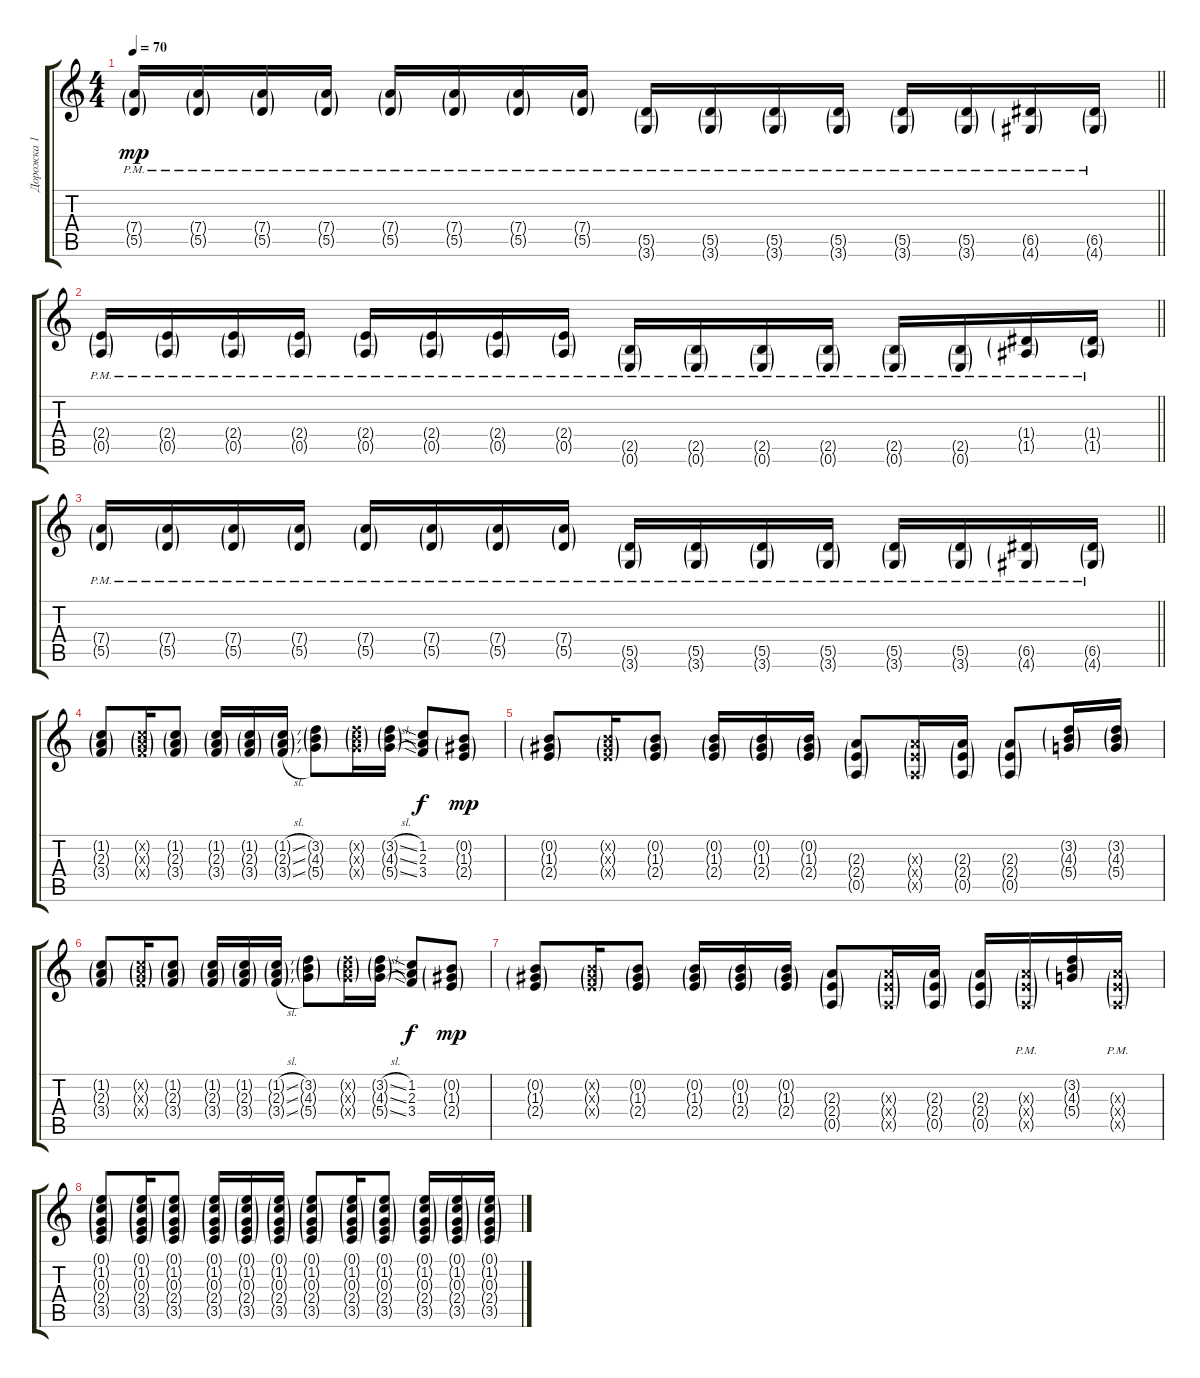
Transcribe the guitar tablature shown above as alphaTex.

\track ("Дорожка 1" "Дорожка 1") {instrument electricguitarclean}
\staff {score tabs}
\tuning (E4 B3 G3 D3 A2 E2) {hide}
\ts (4 4)
\tempo 70
\clef g2
\barLineRight lightlight
\ks c
(7.4{g pm} 5.5{g pm}).16{dy mp} (7.4{g pm} 5.5{g pm}).16 (7.4{g pm} 5.5{g pm}).16 (7.4{g pm} 5.5{g pm}).16 (7.4{g pm} 5.5{g pm}).16 (7.4{g pm} 5.5{g pm}).16 (7.4{g pm} 5.5{g pm}).16 (7.4{g pm} 5.5{g pm}).16 (5.5{g pm} 3.6{g pm}).16 (5.5{g pm} 3.6{g pm}).16 (5.5{g pm} 3.6{g pm}).16 (5.5{g pm} 3.6{g pm}).16 (5.5{g pm} 3.6{g pm}).16 (5.5{g pm} 3.6{g pm}).16 (6.5{g pm} 4.6{g pm}).16 (6.5{g pm} 4.6{g pm}).16 |
\barLineRight lightlight
(2.4{g pm} 0.5{g pm}).16 (2.4{g pm} 0.5{g pm}).16 (2.4{g pm} 0.5{g pm}).16 (2.4{g pm} 0.5{g pm}).16 (2.4{g pm} 0.5{g pm}).16 (2.4{g pm} 0.5{g pm}).16 (2.4{g pm} 0.5{g pm}).16 (2.4{g pm} 0.5{g pm}).16 (2.5{g pm} 0.6{g pm}).16 (2.5{g pm} 0.6{g pm}).16 (2.5{g pm} 0.6{g pm}).16 (2.5{g pm} 0.6{g pm}).16 (2.5{g pm} 0.6{g pm}).16 (2.5{g pm} 0.6{g pm}).16 (1.4{g pm} 1.5{g pm}).16 (1.4{g pm} 1.5{g pm}).16 |
\barLineRight lightlight
(7.4{g pm} 5.5{g pm}).16 (7.4{g pm} 5.5{g pm}).16 (7.4{g pm} 5.5{g pm}).16 (7.4{g pm} 5.5{g pm}).16 (7.4{g pm} 5.5{g pm}).16 (7.4{g pm} 5.5{g pm}).16 (7.4{g pm} 5.5{g pm}).16 (7.4{g pm} 5.5{g pm}).16 (5.5{g pm} 3.6{g pm}).16 (5.5{g pm} 3.6{g pm}).16 (5.5{g pm} 3.6{g pm}).16 (5.5{g pm} 3.6{g pm}).16 (5.5{g pm} 3.6{g pm}).16 (5.5{g pm} 3.6{g pm}).16 (6.5{g pm} 4.6{g pm}).16 (6.5{g pm} 4.6{g pm}).16 |
(1.2{g} 2.3{g} 3.4{g}).8 (1.2{g x} 2.3{g x} 3.4{g x}).16 (1.2{g} 2.3{g} 3.4{g}).8 (1.2{g} 2.3{g} 3.4{g}).16 (1.2{g} 2.3{g} 3.4{g}).16 (1.2{sl g} 2.3{sl g} 3.4{sl g}).16 (3.2{g} 4.3{g} 5.4{g}).8 (3.2{g x} 4.3{g x} 5.4{g x}).16 (3.2{sl g} 4.3{sl g} 5.4{sl g}).16 (1.2 2.3 3.4).8{dy f} (0.2{g} 1.3{g} 2.4{g}).8{dy mp} |
(0.2{g} 1.3{g} 2.4{g}).8 (0.2{g x} 1.3{g x} 2.4{g x}).16 (0.2{g} 1.3{g} 2.4{g}).8 (0.2{g} 1.3{g} 2.4{g}).16 (0.2{g} 1.3{g} 2.4{g}).16 (0.2{g} 1.3{g} 2.4{g}).16 (2.3{g} 2.4{g} 0.5{g}).8 (2.3{g x} 2.4{g x} 0.5{g x}).16 (2.3{g} 2.4{g} 0.5{g}).16 (2.3{g} 2.4{g} 0.5{g}).8 (3.2{g} 4.3{g} 5.4{g}).16 (3.2{g} 4.3{g} 5.4{g}).16 |
(1.2{g} 2.3{g} 3.4{g}).8 (1.2{g x} 2.3{g x} 3.4{g x}).16 (1.2{g} 2.3{g} 3.4{g}).8 (1.2{g} 2.3{g} 3.4{g}).16 (1.2{g} 2.3{g} 3.4{g}).16 (1.2{sl g} 2.3{sl g} 3.4{sl g}).16 (3.2{g} 4.3{g} 5.4{g}).8 (3.2{g x} 4.3{g x} 5.4{g x}).16 (3.2{sl g} 4.3{sl g} 5.4{sl g}).16 (1.2 2.3 3.4).8{dy f} (0.2{g} 1.3{g} 2.4{g}).8{dy mp} |
(0.2{g} 1.3{g} 2.4{g}).8 (0.2{g x} 1.3{g x} 2.4{g x}).16 (0.2{g} 1.3{g} 2.4{g}).8 (0.2{g} 1.3{g} 2.4{g}).16 (0.2{g} 1.3{g} 2.4{g}).16 (0.2{g} 1.3{g} 2.4{g}).16 (2.3{g} 2.4{g} 0.5{g}).8 (2.3{g x} 2.4{g x} 0.5{g x}).16 (2.3{g} 2.4{g} 0.5{g}).16 (2.3{g} 2.4{g} 0.5{g}).16 (2.3{g pm x} 2.4{g pm x} 0.5{g pm x}).16 (3.2{g} 4.3{g} 5.4{g}).16 (2.3{g pm x} 2.4{g pm x} 0.5{g pm x}).16 |
(0.1{g} 1.2{g} 0.3{g} 2.4{g} 3.5{g}).8 (0.1{g} 1.2{g} 0.3{g} 2.4{g} 3.5{g}).16 (0.1{g} 1.2{g} 0.3{g} 2.4{g} 3.5{g}).8 (0.1{g} 1.2{g} 0.3{g} 2.4{g} 3.5{g}).16 (0.1{g} 1.2{g} 0.3{g} 2.4{g} 3.5{g}).16 (0.1{g} 1.2{g} 0.3{g} 2.4{g} 3.5{g}).16 (0.1{g} 1.2{g} 0.3{g} 2.4{g} 3.5{g}).8 (0.1{g} 1.2{g} 0.3{g} 2.4{g} 3.5{g}).16 (0.1{g} 1.2{g} 0.3{g} 2.4{g} 3.5{g}).8 (0.1{g} 1.2{g} 0.3{g} 2.4{g} 3.5{g}).16 (0.1{g} 1.2{g} 0.3{g} 2.4{g} 3.5{g}).16 (0.1{g} 1.2{g} 0.3{g} 2.4{g} 3.5{g}).16
